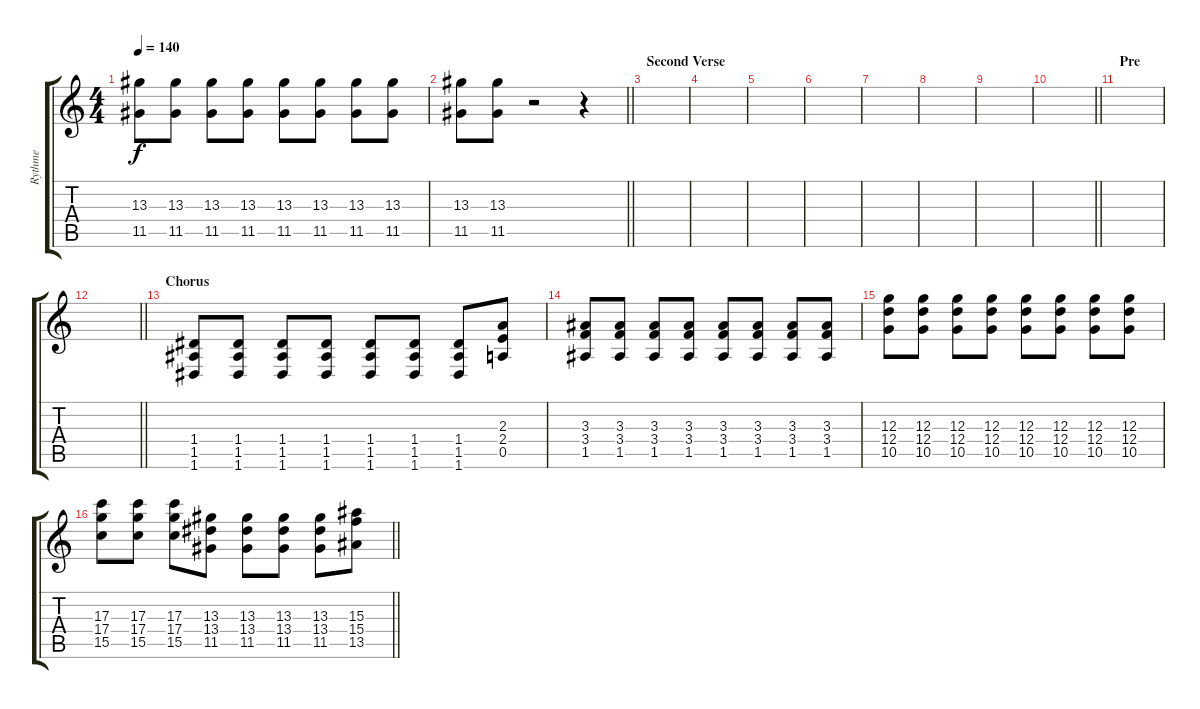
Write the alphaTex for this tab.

\track ("Rythme" "Rythme") {instrument distortionguitar}
\staff {score tabs}
\tuning (E4 B3 G3 D3 A2 D2) {hide}
\ts (4 4)
\tempo 140
\clef g2
\ks c
(13.3 11.5).8{dy f} (13.3 11.5).8 (13.3 11.5).8 (13.3 11.5).8 (13.3 11.5).8 (13.3 11.5).8 (13.3 11.5).8 (13.3 11.5).8 |
\barLineRight lightlight
(13.3 11.5).8 (13.3 11.5).8 r.2 r.4 |
\section ("" "Second Verse")
|
|
|
|
|
|
|
\barLineRight lightlight
|
\section ("" "Pre")
|
\barLineRight lightlight
|
\section ("" "Chorus")
(1.4 1.5 1.6).8{volume 9} (1.4 1.5 1.6).8 (1.4 1.5 1.6).8 (1.4 1.5 1.6).8 (1.4 1.5 1.6).8 (1.4 1.5 1.6).8 (1.4 1.5 1.6).8 (2.3 2.4 0.5).8 |
(3.3 3.4 1.5).8 (3.3 3.4 1.5).8 (3.3 3.4 1.5).8 (3.3 3.4 1.5).8 (3.3 3.4 1.5).8 (3.3 3.4 1.5).8 (3.3 3.4 1.5).8 (3.3 3.4 1.5).8 |
(12.3 12.4 10.5).8 (12.3 12.4 10.5).8 (12.3 12.4 10.5).8 (12.3 12.4 10.5).8 (12.3 12.4 10.5).8 (12.3 12.4 10.5).8 (12.3 12.4 10.5).8 (12.3 12.4 10.5).8 |
\barLineRight lightlight
(17.3 17.4 15.5).8 (17.3 17.4 15.5).8 (17.3 17.4 15.5).8 (13.3 13.4 11.5).8 (13.3 13.4 11.5).8 (13.3 13.4 11.5).8 (13.3 13.4 11.5).8 (15.3 15.4 13.5).8
